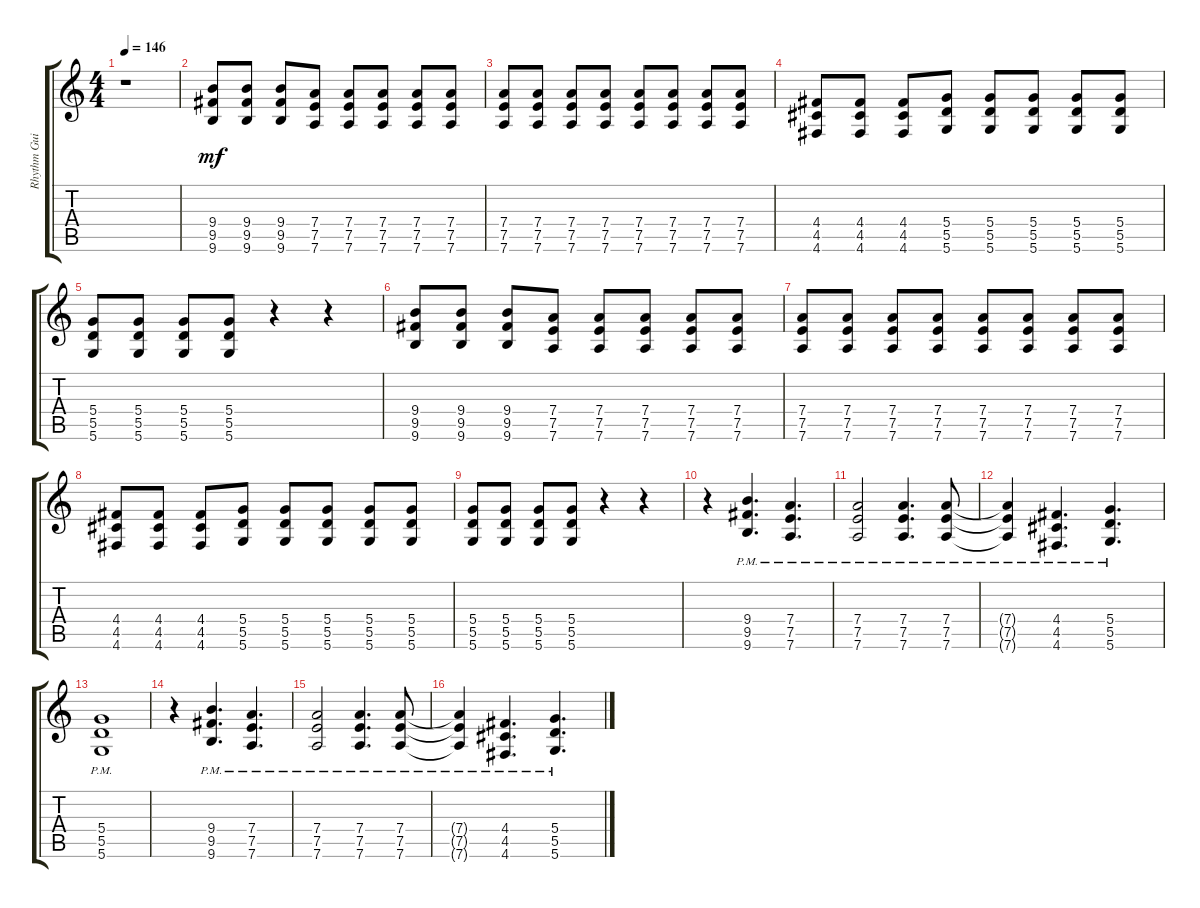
\track ("Rhythm Guitar" "Rhythm Gui") {instrument distortionguitar}
\staff {score tabs}
\tuning (D4 A3 G3 D3 A2 D2) {hide}
\ts (4 4)
\tempo 146
\clef g2
\ks c
r.1{dy mf} |
(9.4 9.5 9.6).8 (9.4 9.5 9.6).8 (9.4 9.5 9.6).8 (7.4 7.5 7.6).8 (7.4 7.5 7.6).8 (7.4 7.5 7.6).8 (7.4 7.5 7.6).8 (7.4 7.5 7.6).8 |
(7.4 7.5 7.6).8 (7.4 7.5 7.6).8 (7.4 7.5 7.6).8 (7.4 7.5 7.6).8 (7.4 7.5 7.6).8 (7.4 7.5 7.6).8 (7.4 7.5 7.6).8 (7.4 7.5 7.6).8 |
(4.4 4.5 4.6).8 (4.4 4.5 4.6).8 (4.4 4.5 4.6).8 (5.4 5.5 5.6).8 (5.4 5.5 5.6).8 (5.4 5.5 5.6).8 (5.4 5.5 5.6).8 (5.4 5.5 5.6).8 |
(5.4 5.5 5.6).8 (5.4 5.5 5.6).8 (5.4 5.5 5.6).8 (5.4 5.5 5.6).8 r.4 r.4 |
(9.4 9.5 9.6).8 (9.4 9.5 9.6).8 (9.4 9.5 9.6).8 (7.4 7.5 7.6).8 (7.4 7.5 7.6).8 (7.4 7.5 7.6).8 (7.4 7.5 7.6).8 (7.4 7.5 7.6).8 |
(7.4 7.5 7.6).8 (7.4 7.5 7.6).8 (7.4 7.5 7.6).8 (7.4 7.5 7.6).8 (7.4 7.5 7.6).8 (7.4 7.5 7.6).8 (7.4 7.5 7.6).8 (7.4 7.5 7.6).8 |
(4.4 4.5 4.6).8 (4.4 4.5 4.6).8 (4.4 4.5 4.6).8 (5.4 5.5 5.6).8 (5.4 5.5 5.6).8 (5.4 5.5 5.6).8 (5.4 5.5 5.6).8 (5.4 5.5 5.6).8 |
(5.4 5.5 5.6).8 (5.4 5.5 5.6).8 (5.4 5.5 5.6).8 (5.4 5.5 5.6).8 r.4 r.4 |
r.4 (9.4{pm} 9.5{pm} 9.6{pm}).4{d} (7.4{pm} 7.5{pm} 7.6{pm}).4{d} |
(7.4{pm} 7.5{pm} 7.6{pm}).2 (7.4{pm} 7.5{pm} 7.6{pm}).4{d} (7.4{pm} 7.5{pm} 7.6{pm}).8 |
(7.4{pm t} 7.5{pm t} 7.6{pm t}).4 (4.4{pm} 4.5{pm} 4.6{pm}).4{d} (5.4{pm} 5.5{pm} 5.6{pm}).4{d} |
(5.4{pm} 5.5{pm} 5.6{pm}).1 |
r.4 (9.4{pm} 9.5{pm} 9.6{pm}).4{d} (7.4{pm} 7.5{pm} 7.6{pm}).4{d} |
(7.4{pm} 7.5{pm} 7.6{pm}).2 (7.4{pm} 7.5{pm} 7.6{pm}).4{d} (7.4{pm} 7.5{pm} 7.6{pm}).8 |
(7.4{pm t} 7.5{pm t} 7.6{pm t}).4 (4.4{pm} 4.5{pm} 4.6{pm}).4{d} (5.4{pm} 5.5{pm} 5.6{pm}).4{d}
